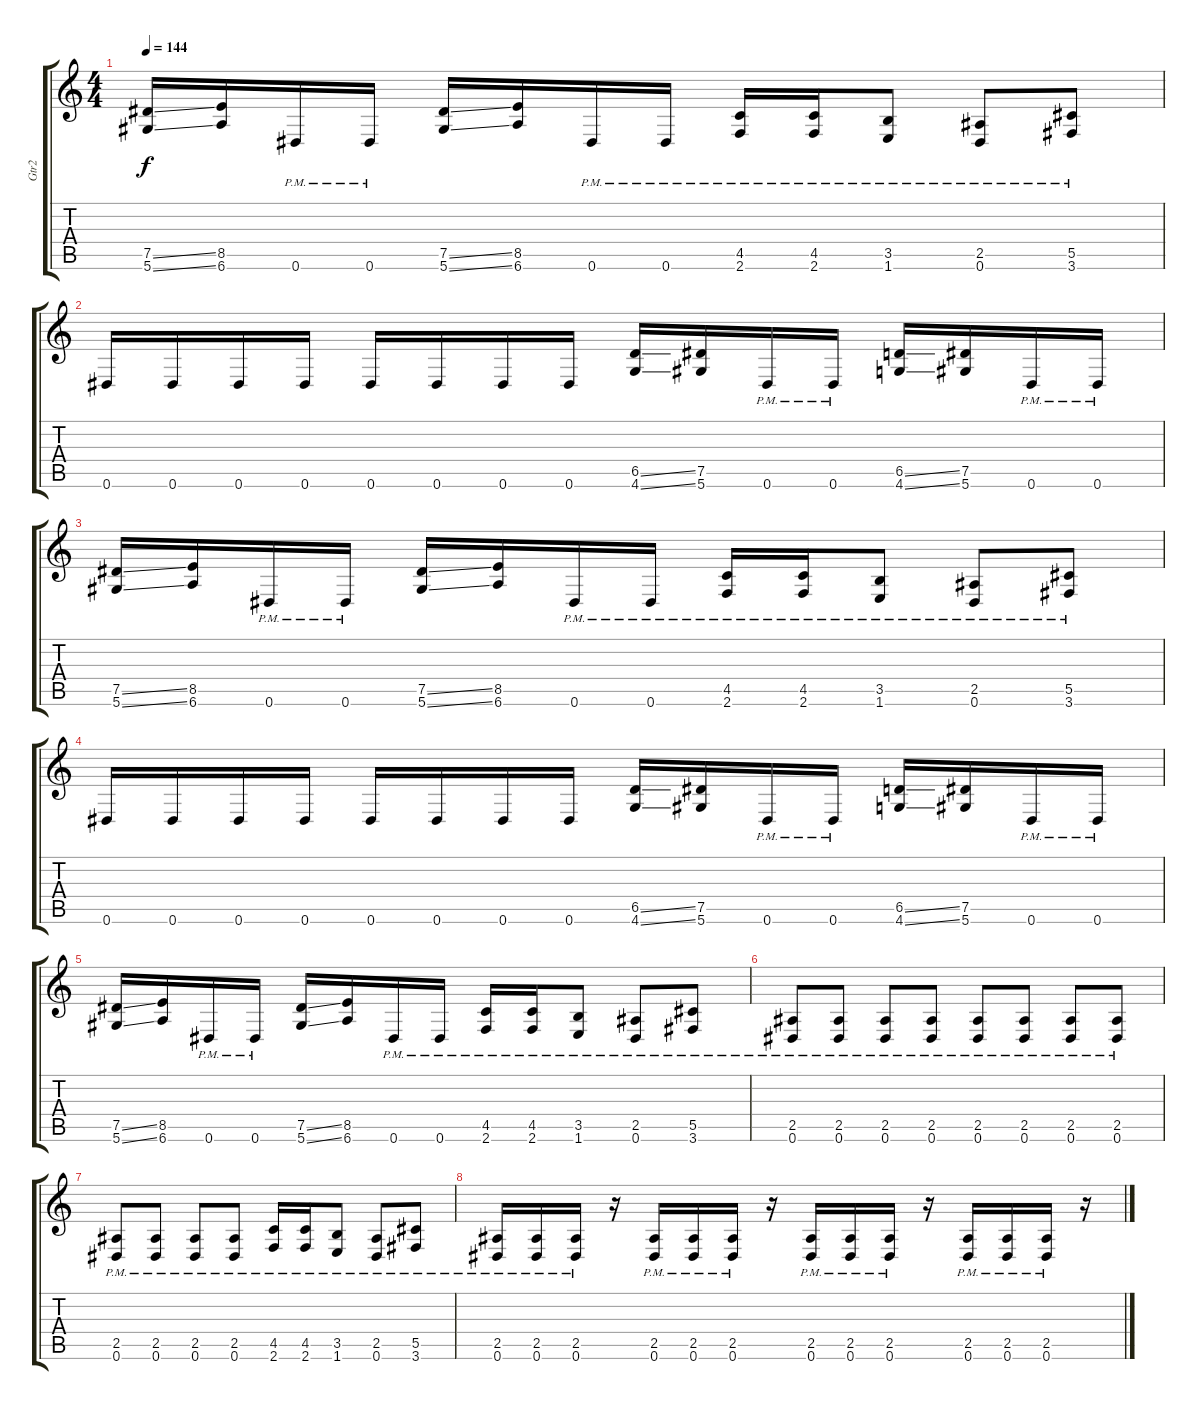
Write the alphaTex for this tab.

\track ("Gtr2" "Gtr2") {instrument distortionguitar}
\staff {score tabs}
\tuning (Eb4 Bb3 Gb3 Db3 Ab2 Eb2) {hide}
\ts (4 4)
\tempo 144
\clef g2
\ks c
(7.5{ss} 5.6{ss}).16{dy f} (8.5 6.6).16 0.6{pm}.16 0.6{pm}.16 (7.5{ss} 5.6{ss}).16 (8.5 6.6).16 0.6{pm}.16 0.6{pm}.16 (4.5{pm} 2.6{pm}).16 (4.5{pm} 2.6{pm}).16 (3.5{pm} 1.6{pm}).8 (2.5{pm} 0.6{pm}).8 (5.5{pm} 3.6{pm}).8 |
0.6.16 0.6.16 0.6.16 0.6.16 0.6.16 0.6.16 0.6.16 0.6.16 (6.5{ss} 4.6{ss}).16 (7.5 5.6).16 0.6{pm}.16 0.6{pm}.16 (6.5{ss} 4.6{ss}).16 (7.5 5.6).16 0.6{pm}.16 0.6{pm}.16 |
(7.5{ss} 5.6{ss}).16 (8.5 6.6).16 0.6{pm}.16 0.6{pm}.16 (7.5{ss} 5.6{ss}).16 (8.5 6.6).16 0.6{pm}.16 0.6{pm}.16 (4.5{pm} 2.6{pm}).16 (4.5{pm} 2.6{pm}).16 (3.5{pm} 1.6{pm}).8 (2.5{pm} 0.6{pm}).8 (5.5{pm} 3.6{pm}).8 |
0.6.16 0.6.16 0.6.16 0.6.16 0.6.16 0.6.16 0.6.16 0.6.16 (6.5{ss} 4.6{ss}).16 (7.5 5.6).16 0.6{pm}.16 0.6{pm}.16 (6.5{ss} 4.6{ss}).16 (7.5 5.6).16 0.6{pm}.16 0.6{pm}.16 |
(7.5{ss} 5.6{ss}).16 (8.5 6.6).16 0.6{pm}.16 0.6{pm}.16 (7.5{ss} 5.6{ss}).16 (8.5 6.6).16 0.6{pm}.16 0.6{pm}.16 (4.5{pm} 2.6{pm}).16 (4.5{pm} 2.6{pm}).16 (3.5{pm} 1.6{pm}).8 (2.5{pm} 0.6{pm}).8 (5.5{pm} 3.6{pm}).8 |
(2.5{pm} 0.6{pm}).8 (2.5{pm} 0.6{pm}).8 (2.5{pm} 0.6{pm}).8 (2.5{pm} 0.6{pm}).8 (2.5{pm} 0.6{pm}).8 (2.5{pm} 0.6{pm}).8 (2.5{pm} 0.6{pm}).8 (2.5{pm} 0.6{pm}).8 |
(2.5{pm} 0.6{pm}).8 (2.5{pm} 0.6{pm}).8 (2.5{pm} 0.6{pm}).8 (2.5{pm} 0.6{pm}).8 (4.5{pm} 2.6{pm}).16 (4.5{pm} 2.6{pm}).16 (3.5{pm} 1.6{pm}).8 (2.5{pm} 0.6{pm}).8 (5.5{pm} 3.6{pm}).8 |
(2.5{pm} 0.6{pm}).16 (2.5{pm} 0.6{pm}).16 (2.5{pm} 0.6{pm}).16 r.16 (2.5{pm} 0.6{pm}).16 (2.5{pm} 0.6{pm}).16 (2.5{pm} 0.6{pm}).16 r.16 (2.5{pm} 0.6{pm}).16 (2.5{pm} 0.6{pm}).16 (2.5{pm} 0.6{pm}).16 r.16 (2.5{pm} 0.6{pm}).16 (2.5{pm} 0.6{pm}).16 (2.5{pm} 0.6{pm}).16 r.16
